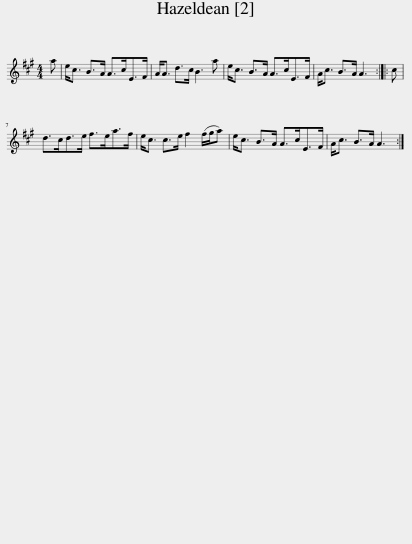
X:1
L:1/8
M:4/4
I:linebreak $
K:A
V:1 treble
V:1
 a | e<c B>A A>cE>F | A<A d>c B3 a | e<c B>A A>cE>F | A<c B>A A3 :: %5
 c |$ d>cd>e f>ea>f | e<c c>e f2 (f/g/a) | e<c B>A A>cE>F | A<c B>A A3 :| %10
